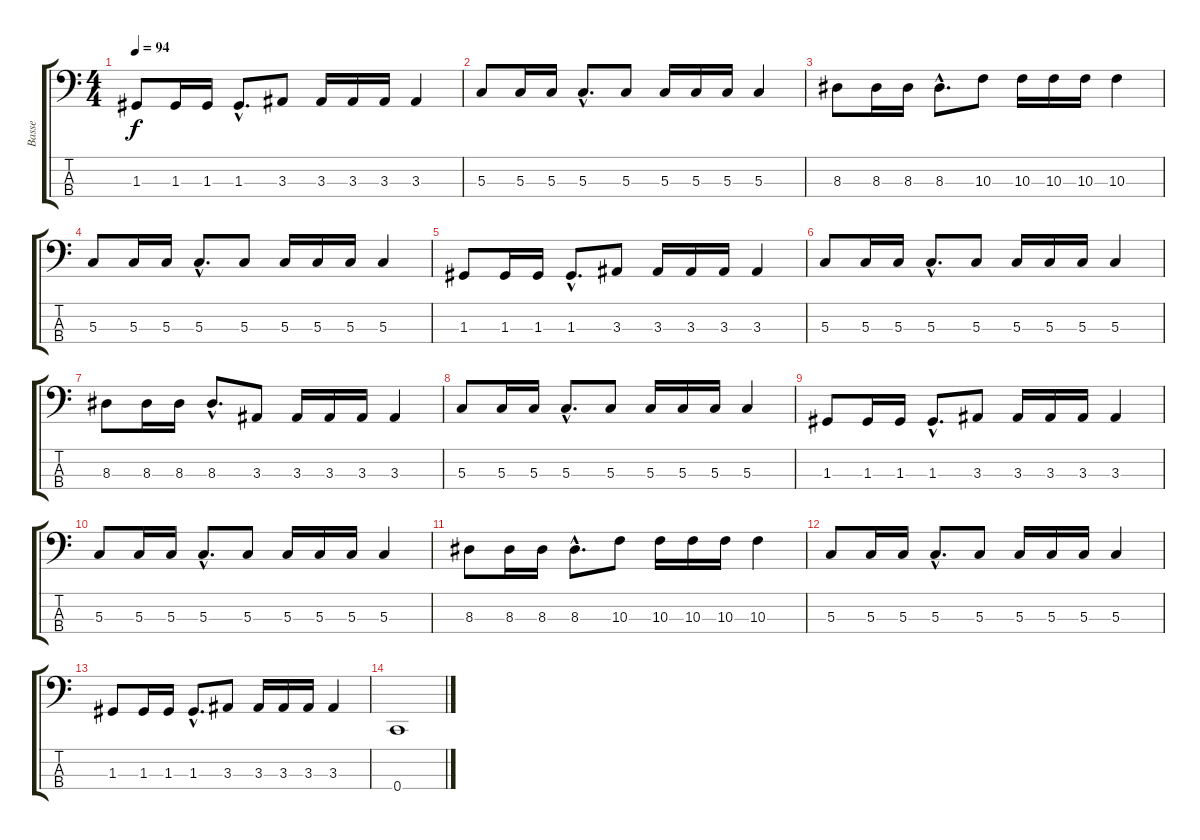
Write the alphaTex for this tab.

\track ("Basse" "Basse") {instrument electricbassfinger}
\staff {score tabs}
\tuning (G2 C2 G1 C1) {hide}
\ts (4 4)
\tempo 94
\clef f4
\ks c
1.3.8{dy f} 1.3.16 1.3.16 1.3{hac}.8{d} 3.3.8 3.3.16 3.3.16 3.3.16 3.3.4 |
5.3.8 5.3.16 5.3.16 5.3{hac}.8{d} 5.3.8 5.3.16 5.3.16 5.3.16 5.3.4 |
8.3.8 8.3.16 8.3.16 8.3{hac}.8{d} 10.3.8 10.3.16 10.3.16 10.3.16 10.3.4 |
5.3.8 5.3.16 5.3.16 5.3{hac}.8{d} 5.3.8 5.3.16 5.3.16 5.3.16 5.3.4 |
1.3.8 1.3.16 1.3.16 1.3{hac}.8{d} 3.3.8 3.3.16 3.3.16 3.3.16 3.3.4 |
5.3.8 5.3.16 5.3.16 5.3{hac}.8{d} 5.3.8 5.3.16 5.3.16 5.3.16 5.3.4 |
8.3.8 8.3.16 8.3.16 8.3{hac}.8{d} 3.3.8 3.3.16 3.3.16 3.3.16 3.3.4 |
5.3.8 5.3.16 5.3.16 5.3{hac}.8{d} 5.3.8 5.3.16 5.3.16 5.3.16 5.3.4 |
1.3.8 1.3.16 1.3.16 1.3{hac}.8{d} 3.3.8 3.3.16 3.3.16 3.3.16 3.3.4 |
5.3.8 5.3.16 5.3.16 5.3{hac}.8{d} 5.3.8 5.3.16 5.3.16 5.3.16 5.3.4 |
8.3.8 8.3.16 8.3.16 8.3{hac}.8{d} 10.3.8 10.3.16 10.3.16 10.3.16 10.3.4 |
5.3.8 5.3.16 5.3.16 5.3{hac}.8{d} 5.3.8 5.3.16 5.3.16 5.3.16 5.3.4 |
1.3.8 1.3.16 1.3.16 1.3{hac}.8{d} 3.3.8 3.3.16 3.3.16 3.3.16 3.3.4 |
0.4.1{volume 0}
